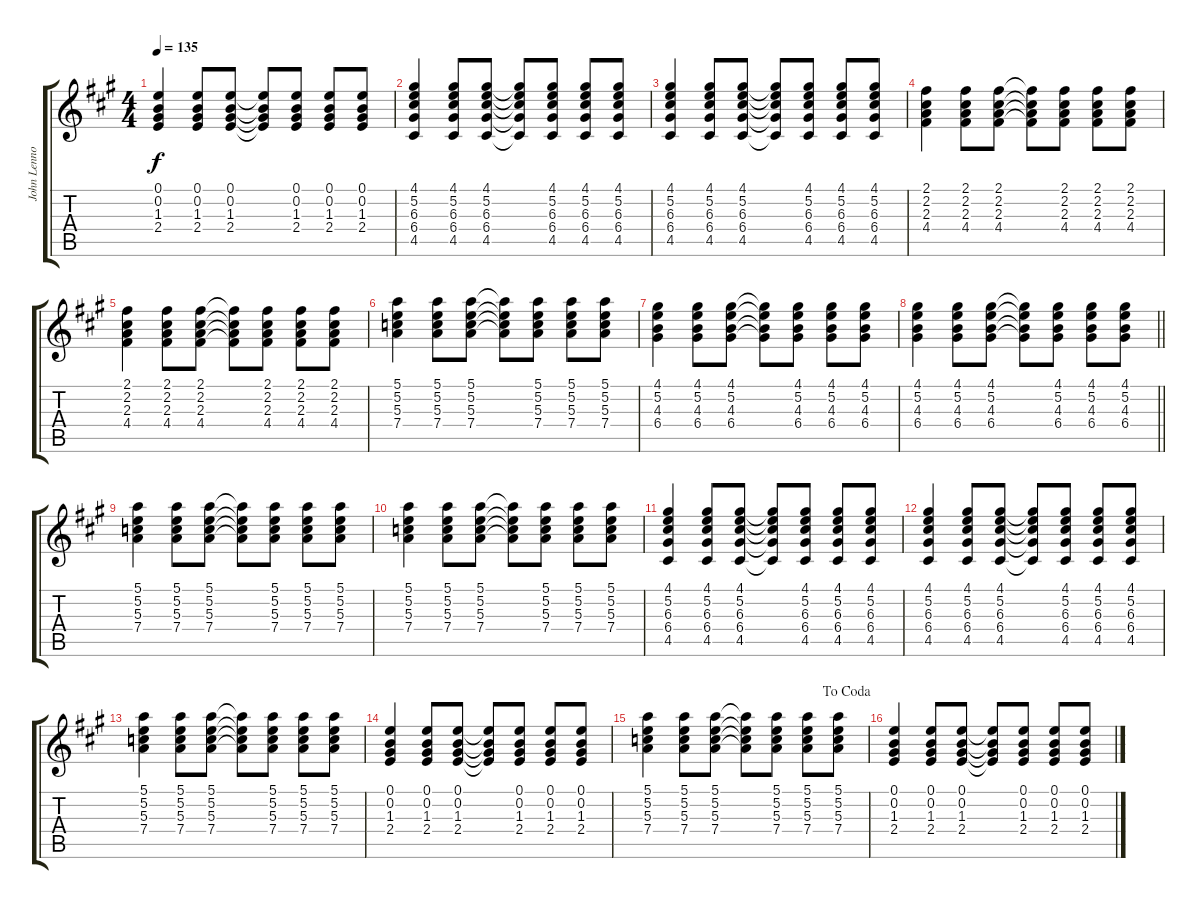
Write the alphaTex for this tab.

\track ("John Lennon - Guitar I" "John Lenno") {instrument acousticguitarsteel}
\staff {score tabs}
\tuning (E4 B3 G3 D3 A2 E2) {hide}
\ts (4 4)
\tempo 135
\clef g2
\ks a
(0.1 0.2 1.3 2.4).4{dy f} (0.1 0.2 1.3 2.4).8 (0.1 0.2 1.3 2.4).8 (0.1{t} 0.2{t} 1.3{t} 2.4{t}).8 (0.1 0.2 1.3 2.4).8 (0.1 0.2 1.3 2.4).8 (0.1 0.2 1.3 2.4).8 |
(4.1 5.2 6.3 6.4 4.5).4 (4.1 5.2 6.3 6.4 4.5).8 (4.1 5.2 6.3 6.4 4.5).8 (4.1{t} 5.2{t} 6.3{t} 6.4{t} 4.5{t}).8 (4.1 5.2 6.3 6.4 4.5).8 (4.1 5.2 6.3 6.4 4.5).8 (4.1 5.2 6.3 6.4 4.5).8 |
(4.1 5.2 6.3 6.4 4.5).4 (4.1 5.2 6.3 6.4 4.5).8 (4.1 5.2 6.3 6.4 4.5).8 (4.1{t} 5.2{t} 6.3{t} 6.4{t} 4.5{t}).8 (4.1 5.2 6.3 6.4 4.5).8 (4.1 5.2 6.3 6.4 4.5).8 (4.1 5.2 6.3 6.4 4.5).8 |
(2.1 2.2 2.3 4.4).4 (2.1 2.2 2.3 4.4).8 (2.1 2.2 2.3 4.4).8 (2.1{t} 2.2{t} 2.3{t} 4.4{t}).8 (2.1 2.2 2.3 4.4).8 (2.1 2.2 2.3 4.4).8 (2.1 2.2 2.3 4.4).8 |
(2.1 2.2 2.3 4.4).4 (2.1 2.2 2.3 4.4).8 (2.1 2.2 2.3 4.4).8 (2.1{t} 2.2{t} 2.3{t} 4.4{t}).8 (2.1 2.2 2.3 4.4).8 (2.1 2.2 2.3 4.4).8 (2.1 2.2 2.3 4.4).8 |
(5.1 5.2 5.3 7.4).4 (5.1 5.2 5.3 7.4).8 (5.1 5.2 5.3 7.4).8 (5.1{t} 5.2{t} 5.3{t} 7.4{t}).8 (5.1 5.2 5.3 7.4).8 (5.1 5.2 5.3 7.4).8 (5.1 5.2 5.3 7.4).8 |
(4.1 5.2 4.3 6.4).4 (4.1 5.2 4.3 6.4).8 (4.1 5.2 4.3 6.4).8 (4.1{t} 5.2{t} 4.3{t} 6.4{t}).8 (4.1 5.2 4.3 6.4).8 (4.1 5.2 4.3 6.4).8 (4.1 5.2 4.3 6.4).8 |
\barLineRight lightlight
(4.1 5.2 4.3 6.4).4 (4.1 5.2 4.3 6.4).8 (4.1 5.2 4.3 6.4).8 (4.1{t} 5.2{t} 4.3{t} 6.4{t}).8 (4.1 5.2 4.3 6.4).8 (4.1 5.2 4.3 6.4).8 (4.1 5.2 4.3 6.4).8 |
(5.1 5.2 5.3 7.4).4 (5.1 5.2 5.3 7.4).8 (5.1 5.2 5.3 7.4).8 (5.1{t} 5.2{t} 5.3{t} 7.4{t}).8 (5.1 5.2 5.3 7.4).8 (5.1 5.2 5.3 7.4).8 (5.1 5.2 5.3 7.4).8 |
(5.1 5.2 5.3 7.4).4 (5.1 5.2 5.3 7.4).8 (5.1 5.2 5.3 7.4).8 (5.1{t} 5.2{t} 5.3{t} 7.4{t}).8 (5.1 5.2 5.3 7.4).8 (5.1 5.2 5.3 7.4).8 (5.1 5.2 5.3 7.4).8 |
(4.1 5.2 6.3 6.4 4.5).4 (4.1 5.2 6.3 6.4 4.5).8 (4.1 5.2 6.3 6.4 4.5).8 (4.1{t} 5.2{t} 6.3{t} 6.4{t} 4.5{t}).8 (4.1 5.2 6.3 6.4 4.5).8 (4.1 5.2 6.3 6.4 4.5).8 (4.1 5.2 6.3 6.4 4.5).8 |
(4.1 5.2 6.3 6.4 4.5).4 (4.1 5.2 6.3 6.4 4.5).8 (4.1 5.2 6.3 6.4 4.5).8 (4.1{t} 5.2{t} 6.3{t} 6.4{t} 4.5{t}).8 (4.1 5.2 6.3 6.4 4.5).8 (4.1 5.2 6.3 6.4 4.5).8 (4.1 5.2 6.3 6.4 4.5).8 |
(5.1 5.2 5.3 7.4).4 (5.1 5.2 5.3 7.4).8 (5.1 5.2 5.3 7.4).8 (5.1{t} 5.2{t} 5.3{t} 7.4{t}).8 (5.1 5.2 5.3 7.4).8 (5.1 5.2 5.3 7.4).8 (5.1 5.2 5.3 7.4).8 |
(0.1 0.2 1.3 2.4).4 (0.1 0.2 1.3 2.4).8 (0.1 0.2 1.3 2.4).8 (0.1{t} 0.2{t} 1.3{t} 2.4{t}).8 (0.1 0.2 1.3 2.4).8 (0.1 0.2 1.3 2.4).8 (0.1 0.2 1.3 2.4).8 |
\jump dacoda
(5.1 5.2 5.3 7.4).4 (5.1 5.2 5.3 7.4).8 (5.1 5.2 5.3 7.4).8 (5.1{t} 5.2{t} 5.3{t} 7.4{t}).8 (5.1 5.2 5.3 7.4).8 (5.1 5.2 5.3 7.4).8 (5.1 5.2 5.3 7.4).8 |
(0.1 0.2 1.3 2.4).4 (0.1 0.2 1.3 2.4).8 (0.1 0.2 1.3 2.4).8 (0.1{t} 0.2{t} 1.3{t} 2.4{t}).8 (0.1 0.2 1.3 2.4).8 (0.1 0.2 1.3 2.4).8 (0.1 0.2 1.3 2.4).8
